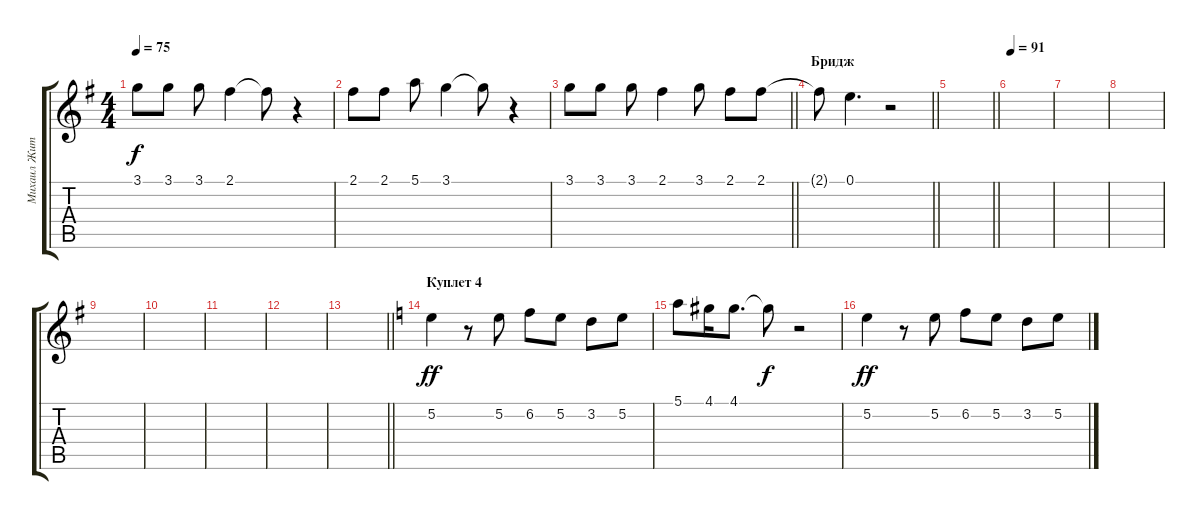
\track ("Михаил Житняков" "Михаил Жит") {instrument overdrivenguitar}
\staff {score tabs}
\tuning (E4 B3 G3 D3 A2 E2) {hide}
\ts (4 4)
\tempo 75
\clef g2
\ks eminor
3.1.8{dy f} 3.1.8 3.1.8 2.1.4 2.1{t}.8 r.4 |
2.1.8 2.1.8 5.1.8 3.1.4 3.1{t}.8 r.4 |
\barLineRight lightlight
3.1.8 3.1.8 3.1.8 2.1.4 3.1.8 2.1.8 2.1.8 |
\section ("" "Бридж")
\barLineRight lightlight
2.1{t}.8 0.1.4{d} r.2 |
\barLineRight lightlight
|
\tempo 91
|
|
|
|
|
|
|
\barLineRight lightlight
|
\section ("" "Куплет 4")
\ks c
5.2.4{dy ff} r.8 5.2.8 6.2.8 5.2.8 3.2.8 5.2.8 |
5.1.8 4.1.16 4.1.8{d} 4.1{t}.8{dy f} r.2 |
5.2.4{dy ff} r.8 5.2.8 6.2.8 5.2.8 3.2.8 5.2.8
